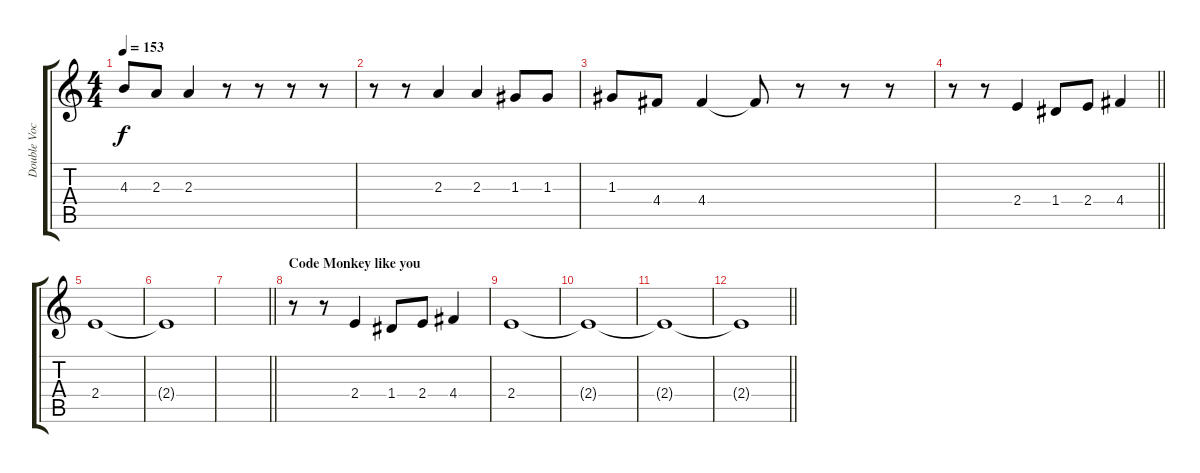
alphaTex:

\track ("Double Vocals" "Double Voc") {instrument acousticguitarnylon}
\staff {score tabs}
\tuning (E4 B3 G3 D3 A2 E2) {hide}
\ts (4 4)
\tempo 153
\clef g2
\ks c
4.3.8{dy f} 2.3.8 2.3.4 r.8 r.8 r.8 r.8 |
r.8 r.8 2.3.4 2.3.4 1.3.8 1.3.8 |
1.3.8 4.4.8 4.4.4 4.4{t}.8 r.8 r.8 r.8 |
\barLineRight lightlight
r.8 r.8 2.4.4 1.4.8 2.4.8 4.4.4 |
2.4.1 |
2.4{t}.1 |
\barLineRight lightlight
|
\section ("" "Code Monkey like you")
r.8 r.8 2.4.4 1.4.8 2.4.8 4.4.4 |
2.4.1 |
2.4{t}.1 |
2.4{t}.1 |
\barLineRight lightlight
2.4{t}.1
